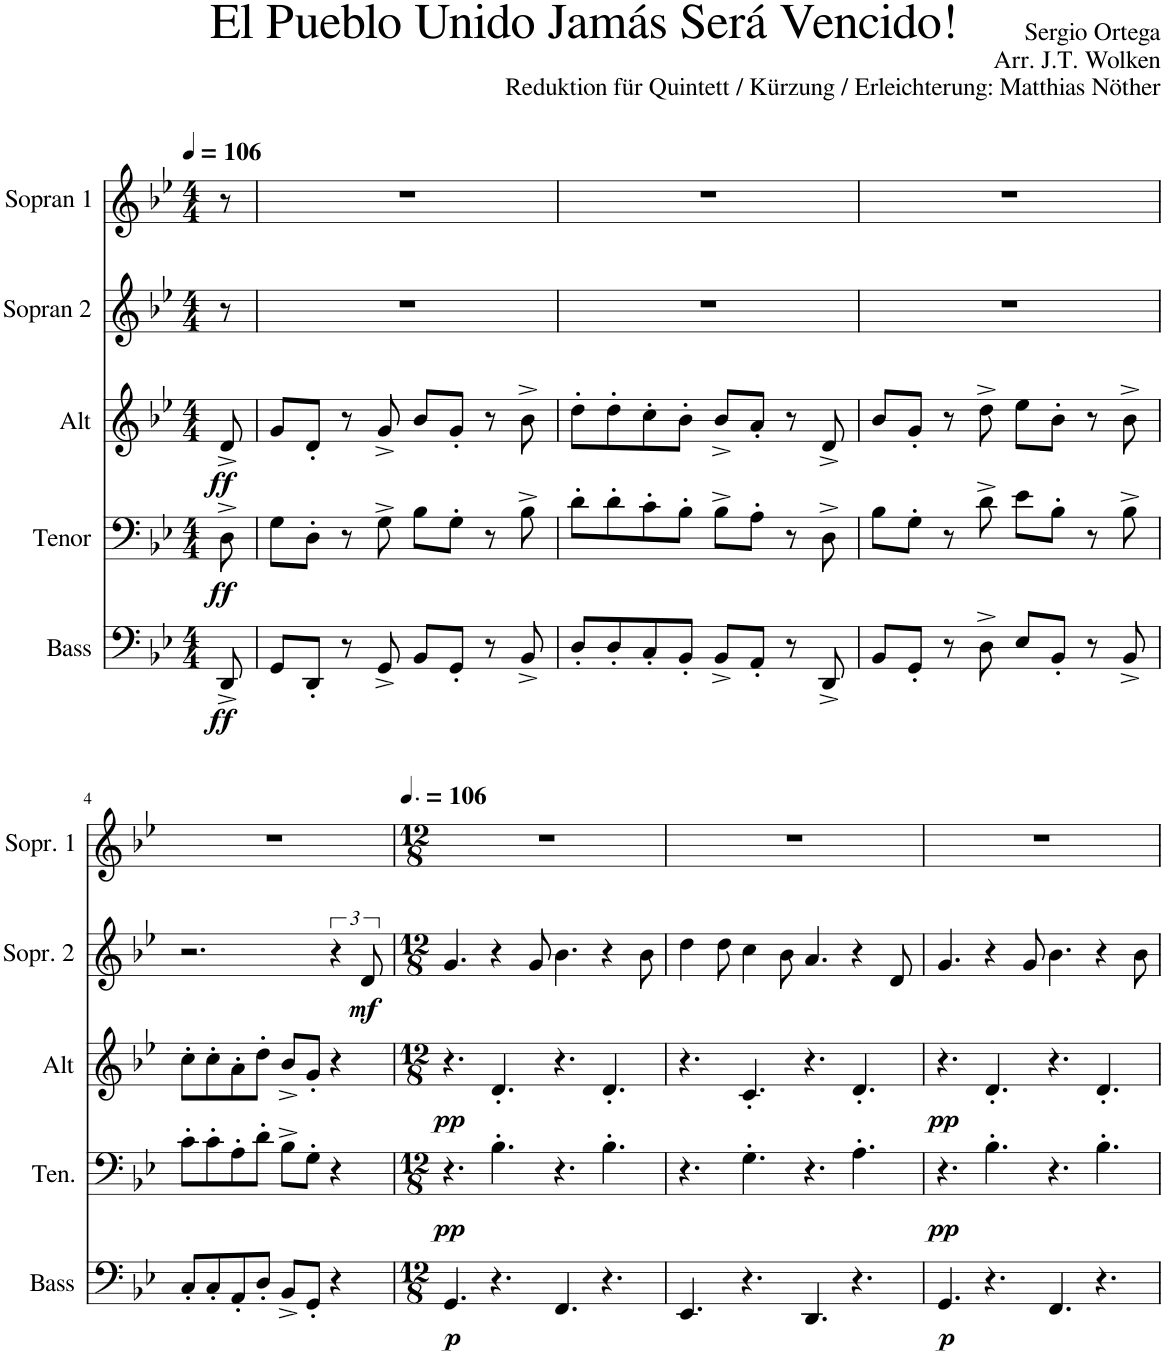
**kern	**dynam	**kern	**dynam	**kern	**dynam	**kern	**dynam	**kern
*part5	*part5	*part4	*part4	*part3	*part3	*part2	*part2	*part1
*staff5	*staff5	*staff4	*staff4	*staff3	*staff3	*staff2	*staff2	*staff1
*I"Bass	*	*I"Tenor	*	*I"Alt	*	*I"Sopran 2	*	*I"Sopran 1
*I'Bass	*	*I'Ten.	*	*I'Alt	*	*I'Sopr. 2	*	*I'Sopr. 1
*clefF4	*	*clefF4	*	*clefG2	*	*clefG2	*	*clefG2
*	*	*	*	*ITrd1c2	*	*ITrd1c2	*	*
*k[b-e-]	*	*k[b-e-]	*	*k[b-e-]	*	*k[b-e-]	*	*k[b-e-]
*M4/4	*	*M4/4	*	*M4/4	*	*M4/4	*	*M4/4
*MM106	*	*MM106	*	*MM106	*	*MM106	*	*MM106
=	=	=	=	=	=	=	=	=
!	!LO:DY:b	!	!LO:DY:b	!	!LO:DY:b	!	!	!
8DD^/	ff	8D^\	ff	8d^/	ff	8r	.	8r
=1	=1	=1	=1	=1	=1	=1	=1	=1
8GG/L	.	8G\L	.	8g/L	.	1r	.	1r
8DD'/J	.	8D'\J	.	8d'/J	.	.	.	.
8r	.	8r	.	8r	.	.	.	.
8GG^/	.	8G^\	.	8g^/	.	.	.	.
8BB-/L	.	8B-\L	.	8b-/L	.	.	.	.
8GG'/J	.	8G'\J	.	8g'/J	.	.	.	.
8r	.	8r	.	8r	.	.	.	.
8BB-^/	.	8B-^\	.	8b-^\	.	.	.	.
=2	=2	=2	=2	=2	=2	=2	=2	=2
8D'/L	.	8d'\L	.	8dd'\L	.	1r	.	1r
8D'/	.	8d'\	.	8dd'\	.	.	.	.
8C'/	.	8c'\	.	8cc'\	.	.	.	.
8BB-'/J	.	8B-'\J	.	8b-'\J	.	.	.	.
8BB-^/L	.	8B-^\L	.	8b-^/L	.	.	.	.
8AA'/J	.	8A'\J	.	8a'/J	.	.	.	.
8r	.	8r	.	8r	.	.	.	.
8DD^/	.	8D^\	.	8d^/	.	.	.	.
=3	=3	=3	=3	=3	=3	=3	=3	=3
8BB-/L	.	8B-\L	.	8b-/L	.	1r	.	1r
8GG'/J	.	8G'\J	.	8g'/J	.	.	.	.
8r	.	8r	.	8r	.	.	.	.
8D^\	.	8d^\	.	8dd^\	.	.	.	.
8E-/L	.	8e-\L	.	8ee-\L	.	.	.	.
8BB-'/J	.	8B-'\J	.	8b-'\J	.	.	.	.
8r	.	8r	.	8r	.	.	.	.
8BB-^/	.	8B-^\	.	8b-^\	.	.	.	.
!!LO:LB:g=z
=4	=4	=4	=4	=4	=4	=4	=4	=4
8C'/L	.	8c'\L	.	8cc'\L	.	2.r	.	1r
8C'/	.	8c'\	.	8cc'\	.	.	.	.
8AA'/	.	8A'\	.	8a'\	.	.	.	.
8D'/J	.	8d'\J	.	8dd'\J	.	.	.	.
8BB-^/L	.	8B-^\L	.	8b-^/L	.	.	.	.
8GG'/J	.	8G'\J	.	8g'/J	.	.	.	.
4r	.	4r	.	4r	.	6r	.	.
!	!	!	!	!	!	!	!LO:DY:b	!
.	.	.	.	.	.	12d/	mf	.
=5	=5	=5	=5	=5	=5	=5	=5	=5
*M12/8	*	*M12/8	*	*M12/8	*	*M12/8	*	*M12/8
*	*	*	*	*	*	*	*	*MM159
!	!LO:DY:b	!	!LO:DY:b	!	!LO:DY:b	!	!	!
4.GG/	p	4.r	pp	4.r	pp	4.g/	.	1.r
4.r	.	4.B-'\	.	4.d'/	.	4r	.	.
.	.	.	.	.	.	8g/	.	.
4.FF/	.	4.r	.	4.r	.	4.b-\	.	.
4.r	.	4.B-'\	.	4.d'/	.	4r	.	.
.	.	.	.	.	.	8b-\	.	.
=6	=6	=6	=6	=6	=6	=6	=6	=6
4.EE-/	.	4.r	.	4.r	.	4dd\	.	1.r
.	.	.	.	.	.	8dd\	.	.
4.r	.	4.G'\	.	4.c'/	.	4cc\	.	.
.	.	.	.	.	.	8b-\	.	.
4.DD/	.	4.r	.	4.r	.	4.a/	.	.
4.r	.	4.A'\	.	4.d'/	.	4r	.	.
.	.	.	.	.	.	8d/	.	.
=7	=7	=7	=7	=7	=7	=7	=7	=7
!	!LO:DY:b	!	!LO:DY:b	!	!LO:DY:b	!	!	!
4.GG/	p	4.r	pp	4.r	pp	4.g/	.	1.r
4.r	.	4.B-'\	.	4.d'/	.	4r	.	.
.	.	.	.	.	.	8g/	.	.
4.FF/	.	4.r	.	4.r	.	4.b-\	.	.
4.r	.	4.B-'\	.	4.d'/	.	4r	.	.
.	.	.	.	.	.	8b-\	.	.
=	=	=	=	=	=	=	=	=
*-	*-	*-	*-	*-	*-	*-	*-	*-
